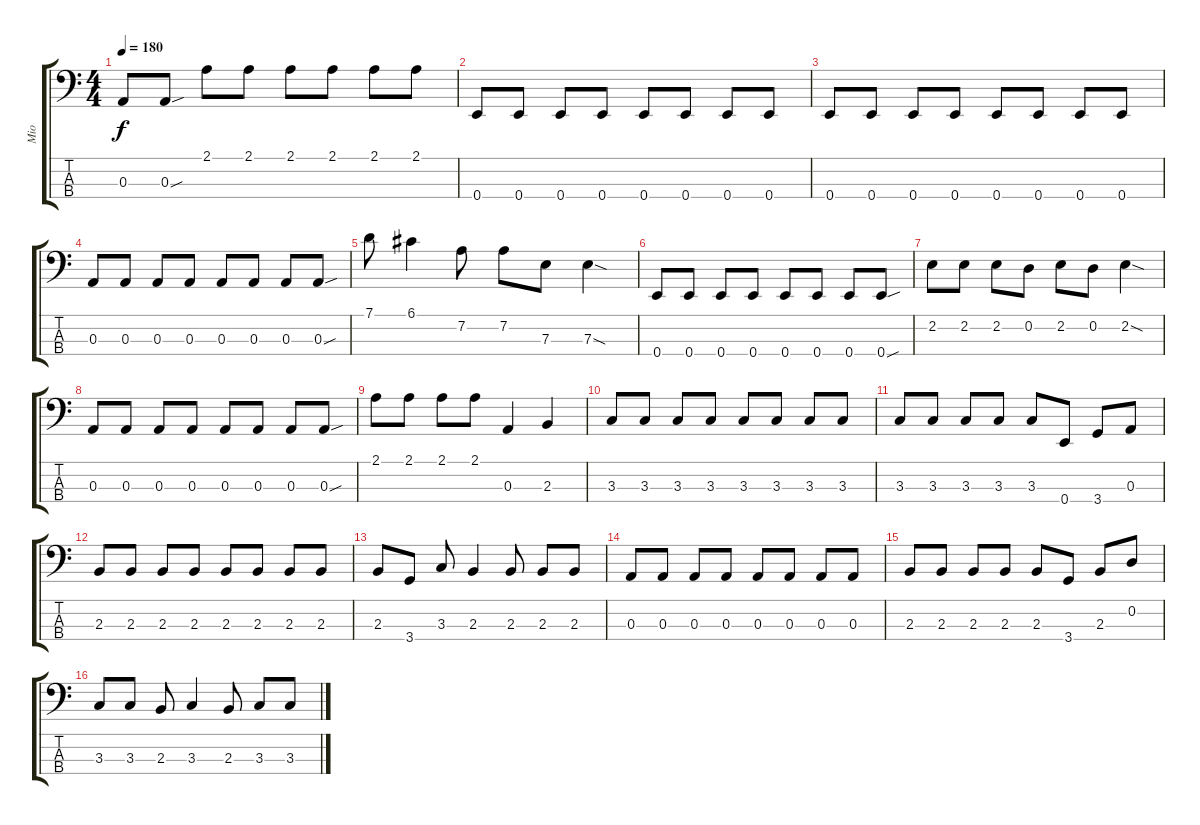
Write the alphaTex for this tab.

\track ("Mio" "Mio") {instrument electricbassfinger}
\staff {score tabs}
\tuning (G2 D2 A1 E1) {hide}
\ts (4 4)
\tempo 180
\clef f4
\ks c
0.3.8{dy f} 0.3{sou}.8 2.1.8 2.1.8 2.1.8 2.1.8 2.1.8 2.1.8 |
0.4.8 0.4.8 0.4.8 0.4.8 0.4.8 0.4.8 0.4.8 0.4.8 |
0.4.8 0.4.8 0.4.8 0.4.8 0.4.8 0.4.8 0.4.8 0.4.8 |
0.3.8 0.3.8 0.3.8 0.3.8 0.3.8 0.3.8 0.3.8 0.3{sou}.8 |
7.1.8 6.1.4 7.2.8 7.2.8 7.3.8 7.3{sod}.4 |
0.4.8 0.4.8 0.4.8 0.4.8 0.4.8 0.4.8 0.4.8 0.4{sou}.8 |
2.2.8 2.2.8 2.2.8 0.2.8 2.2.8 0.2.8 2.2{sod}.4 |
0.3.8 0.3.8 0.3.8 0.3.8 0.3.8 0.3.8 0.3.8 0.3{sou}.8 |
2.1.8 2.1.8 2.1.8 2.1.8 0.3.4 2.3.4 |
3.3.8 3.3.8 3.3.8 3.3.8 3.3.8 3.3.8 3.3.8 3.3.8 |
3.3.8 3.3.8 3.3.8 3.3.8 3.3.8 0.4.8 3.4.8 0.3.8 |
2.3.8 2.3.8 2.3.8 2.3.8 2.3.8 2.3.8 2.3.8 2.3.8 |
2.3.8 3.4.8 3.3.8 2.3.4 2.3.8 2.3.8 2.3.8 |
0.3.8 0.3.8 0.3.8 0.3.8 0.3.8 0.3.8 0.3.8 0.3.8 |
2.3.8 2.3.8 2.3.8 2.3.8 2.3.8 3.4.8 2.3.8 0.2.8 |
3.3.8 3.3.8 2.3.8 3.3.4 2.3.8 3.3.8 3.3.8
